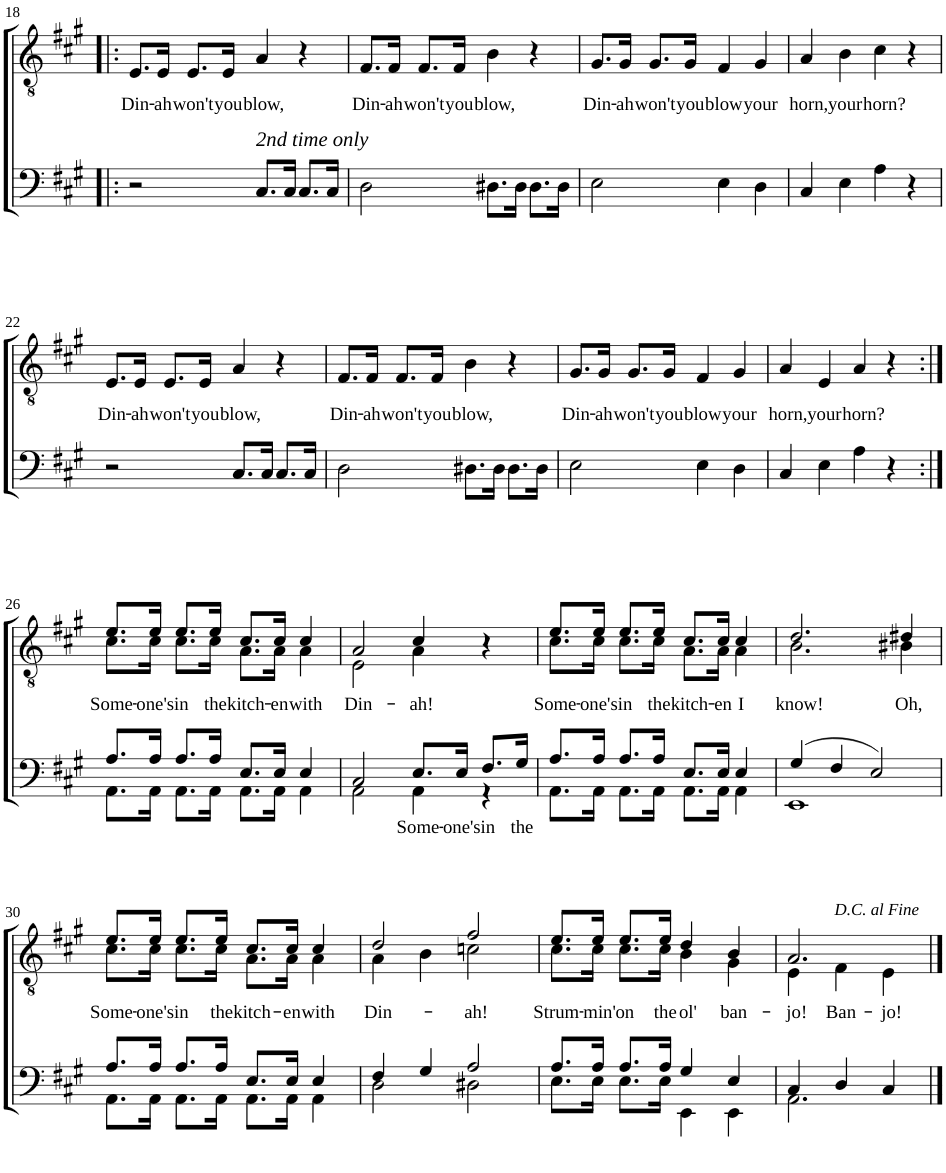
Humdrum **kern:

**kern	**text	**kern	**text
*part2	*part2	*part1	*part1
*staff2	*staff2	*staff1	*staff1
*I"Piano	*	*I"Piano	*
*I'Pno	*	*I'Pno	*
!!LO:PB:g=z
*clefF4	*	*clefGv2	*
*k[f#c#g#]	*	*k[f#c#g#]	*
*M4/4	*	*M4/4	*
=18!|:	=18!|:	=18!|:	=18!|:
!	!	!	!LO:LY:b
2r	.	8.E/L	Din-
!	!	!	!LO:LY:b
.	.	16E/Jk	-ah
!	!	!	!LO:LY:b
.	.	8.E/L	won't
!	!	!	!LO:LY:b
.	.	16E/Jk	you
!LO:TX:a:i:t=2nd time only	!	!	!
!	!	!	!LO:LY:b
8.C#/L	.	4A/	blow,
16C#/Jk	.	.	.
8.C#/L	.	4r	.
16C#/Jk	.	.	.
=19	=19	=19	=19
!	!	!	!LO:LY:b
2D\	.	8.F#/L	Din-
!	!	!	!LO:LY:b
.	.	16F#/Jk	-ah
!	!	!	!LO:LY:b
.	.	8.F#/L	won't
!	!	!	!LO:LY:b
.	.	16F#/Jk	you
!	!	!	!LO:LY:b
8.D#X\L	.	4B\	blow,
16D#\Jk	.	.	.
8.D#\L	.	4r	.
16D#\Jk	.	.	.
=20	=20	=20	=20
!	!	!	!LO:LY:b
2E\	.	8.G#/L	Din-
!	!	!	!LO:LY:b
.	.	16G#/Jk	-ah
!	!	!	!LO:LY:b
.	.	8.G#/L	won't
!	!	!	!LO:LY:b
.	.	16G#/Jk	you
!	!	!	!LO:LY:b
4E\	.	4F#/	blow
!	!	!	!LO:LY:b
4D\	.	4G#/	your
=21	=21	=21	=21
!	!	!	!LO:LY:b
4C#/	.	4A/	horn,
!	!	!	!LO:LY:b
4E\	.	4B\	your
!	!	!	!LO:LY:b
4A\	.	4c#\	horn?
4r	.	4r	.
!!LO:LB:g=z
=22	=22	=22	=22
!	!	!	!LO:LY:b
2r	.	8.E/L	Din-
!	!	!	!LO:LY:b
.	.	16E/Jk	-ah
!	!	!	!LO:LY:b
.	.	8.E/L	won't
!	!	!	!LO:LY:b
.	.	16E/Jk	you
!	!	!	!LO:LY:b
8.C#/L	.	4A/	blow,
16C#/Jk	.	.	.
8.C#/L	.	4r	.
16C#/Jk	.	.	.
=23	=23	=23	=23
!	!	!	!LO:LY:b
2D\	.	8.F#/L	Din-
!	!	!	!LO:LY:b
.	.	16F#/Jk	-ah
!	!	!	!LO:LY:b
.	.	8.F#/L	won't
!	!	!	!LO:LY:b
.	.	16F#/Jk	you
!	!	!	!LO:LY:b
8.D#X\L	.	4B\	blow,
16D#\Jk	.	.	.
8.D#\L	.	4r	.
16D#\Jk	.	.	.
=24	=24	=24	=24
!	!	!	!LO:LY:b
2E\	.	8.G#/L	Din-
!	!	!	!LO:LY:b
.	.	16G#/Jk	-ah
!	!	!	!LO:LY:b
.	.	8.G#/L	won't
!	!	!	!LO:LY:b
.	.	16G#/Jk	you
!	!	!	!LO:LY:b
4E\	.	4F#/	blow
!	!	!	!LO:LY:b
4D\	.	4G#/	your
=25	=25	=25	=25
!	!	!	!LO:LY:b
4C#/	.	4A/	horn,
!	!	!	!LO:LY:b
4E\	.	4E/	your
!	!	!	!LO:LY:b
4A\	.	4A/	horn?
4r	.	4r	.
!!LO:LB:g=z
=26:|!	=26:|!	=26:|!	=26:|!
*^	*	*	*
!	!	!	!	!LO:LY:b
*	*	*	*^	*
8.A/L	8.AA\L	.	8.e/L	8.c#\L	Some-
!	!	!	!	!	!LO:LY:b
16A/Jk	16AA\Jk	.	16e/Jk	16c#\Jk	-one's
!	!	!	!	!	!LO:LY:b
8.A/L	8.AA\L	.	8.e/L	8.c#\L	in
!	!	!	!	!	!LO:LY:b
16A/Jk	16AA\Jk	.	16e/Jk	16c#\Jk	the
!	!	!	!	!	!LO:LY:b
8.E/L	8.AA\L	.	8.c#/L	8.A\L	kitch-
!	!	!	!	!	!LO:LY:b
16E/Jk	16AA\Jk	.	16c#/Jk	16A\Jk	-en
!	!	!	!	!	!LO:LY:b
4E/	4AA\	.	4c#/	4A\	with
=27	=27	=27	=27	=27	=27
!	!	!	!	!	!LO:LY:b
2C#/	2AA\	.	2A/	2E\	Din-
!	!	!LO:LY:b	!	!	!LO:LY:b
8.E/L	4AA\	Some-	4c#/	4A\	-ah!
!	!	!LO:LY:b	!	!	!
16E/Jk	.	-one's	.	.	.
!	!	!LO:LY:b	!	!	!
8.F#/L	4r	in	4r	4ryy	.
!	!	!LO:LY:b	!	!	!
16G#/Jk	.	the	.	.	.
=28	=28	=28	=28	=28	=28
!	!	!	!	!	!LO:LY:b
8.A/L	8.AA\L	.	8.e/L	8.c#\L	Some-
!	!	!	!	!	!LO:LY:b
16A/Jk	16AA\Jk	.	16e/Jk	16c#\Jk	-one's
!	!	!	!	!	!LO:LY:b
8.A/L	8.AA\L	.	8.e/L	8.c#\L	in
!	!	!	!	!	!LO:LY:b
16A/Jk	16AA\Jk	.	16e/Jk	16c#\Jk	the
!	!	!	!	!	!LO:LY:b
8.E/L	8.AA\L	.	8.c#/L	8.A\L	kitch-
!	!	!	!	!	!LO:LY:b
16E/Jk	16AA\Jk	.	16c#/Jk	16A\Jk	-en
!	!	!	!	!	!LO:LY:b
4E/	4AA\	.	4c#/	4A\	I
=29	=29	=29	=29	=29	=29
!	!	!	!	!	!LO:LY:b
(4G#/	1EE	.	2.d/	2.B\	know!
4F#/	.	.	.	.	.
2E/)	.	.	.	.	.
!	!	!	!	!	!LO:LY:b
.	.	.	4d#X/	4B#X\	Oh,
!!LO:LB:g=z	!!
=30	=30	=30	=30	=30	=30
!	!	!	!	!	!LO:LY:b
8.A/L	8.AA\L	.	8.e/L	8.c#\L	Some-
!	!	!	!	!	!LO:LY:b
16A/Jk	16AA\Jk	.	16e/Jk	16c#\Jk	-one's
!	!	!	!	!	!LO:LY:b
8.A/L	8.AA\L	.	8.e/L	8.c#\L	in
!	!	!	!	!	!LO:LY:b
16A/Jk	16AA\Jk	.	16e/Jk	16c#\Jk	the
!	!	!	!	!	!LO:LY:b
8.E/L	8.AA\L	.	8.c#/L	8.A\L	kitch-
!	!	!	!	!	!LO:LY:b
16E/Jk	16AA\Jk	.	16c#/Jk	16A\Jk	-en
!	!	!	!	!	!LO:LY:b
4E/	4AA\	.	4c#/	4A\	with
=31	=31	=31	=31	=31	=31
!	!	!	!	!	!LO:LY:b
4F#/	2D\	.	2d/	4A\	Din-
4G#/	.	.	.	4B\	.
!	!	!	!	!	!LO:LY:b
2A/	2D#X\	.	2f#/	2cn\	-ah!
=32	=32	=32	=32	=32	=32
!	!	!	!	!	!LO:LY:b
8.A/L	8.E\L	.	8.e/L	8.c#\L	Strum-
!	!	!	!	!	!LO:LY:b
16A/Jk	16E\Jk	.	16e/Jk	16c#\Jk	-min'
!	!	!	!	!	!LO:LY:b
8.A/L	8.E\L	.	8.e/L	8.c#\L	on
!	!	!	!	!	!LO:LY:b
16A/Jk	16E\Jk	.	16e/Jk	16c#\Jk	the
!	!	!	!	!	!LO:LY:b
4G#/	4EE\	.	4d/	4B\	ol'
!	!	!	!	!	!LO:LY:b
4E/	4EE\	.	4B/	4G#\	ban-
=33	=33	=33	=33	=33	=33
!	!	!	!	!	!LO:LY:b
4C#/	2.AA\	.	2.A/	4E\	-jo!
!	!	!	!	!	!LO:LY:b
4D/	.	.	.	4F#\	Ban-
!	!	!	!	!	!LO:LY:b
4C#/	.	.	.	4E\	-jo!
*v	*v	*	*	*	*
*	*	*v	*v	*
==	==	==	==
*-	*-	*-	*-
